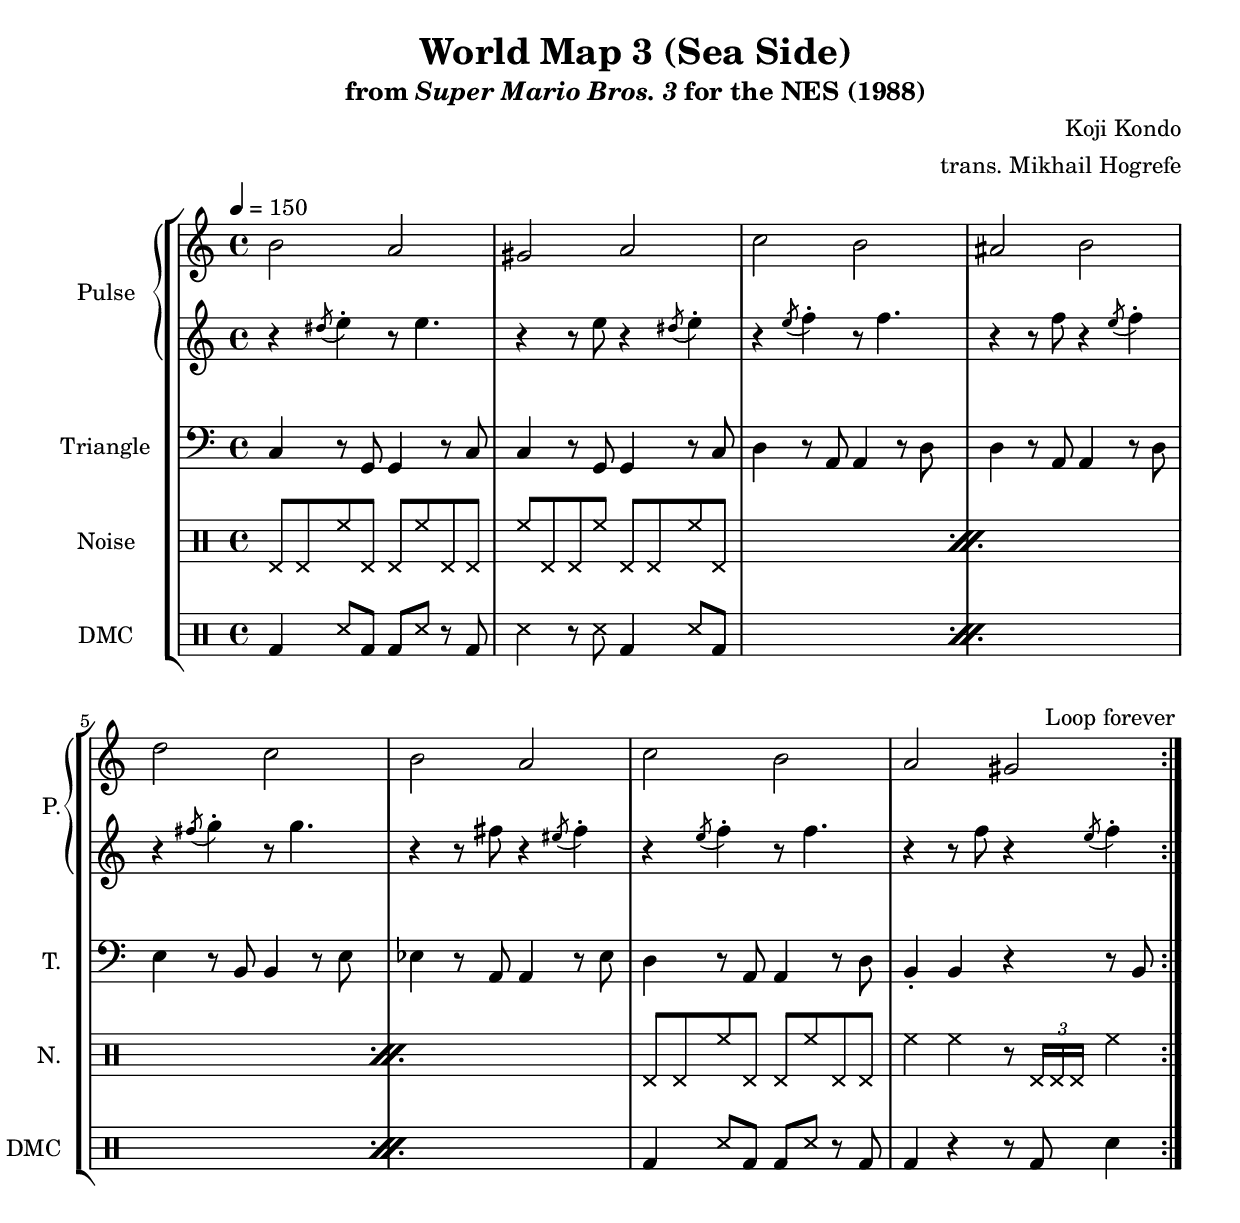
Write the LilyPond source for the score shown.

\version "2.24.3"

\paper {
  left-margin = 0.6\in
}

\book {
    \header {
        title = "World Map 3 (Sea Side)"
        subtitle = \markup { "from" {\italic "Super Mario Bros. 3"} "for the NES (1988)" }
        composer = "Koji Kondo"
        arranger = "trans. Mikhail Hogrefe"
    }

    \score {
        {
            \new StaffGroup <<
                \new GrandStaff <<
                    \set GrandStaff.instrumentName = "Pulse"
                    \set GrandStaff.shortInstrumentName = "P."
                    \new Staff \relative c'' {
\tempo 4 = 150
                        \repeat volta 2 {
b2 a |
gis2 a |
c2 b |
ais2 b |
d2 c |
b2 a |
c2 b |
a2 gis |
                        }
\once \override Score.RehearsalMark.self-alignment-X = #RIGHT
\mark \markup { \fontsize #-2 "Loop forever" }
                    }

                    \new Staff \relative c'' {
r4 \acciaccatura dis8 e4-. r8 e4. |
r4 r8 e r4 \acciaccatura dis8 e4-. |
r4 \acciaccatura e8 f4-. r8 f4. |
r4 r8 f r4 \acciaccatura e8 f4-. |
r4 \acciaccatura fis8 g4-. r8 g4. |
r4 r8 fis r4 \acciaccatura eis8 fis4-. |
r4 \acciaccatura e8 f4-. r8 f4. |
r4 r8 f r4 \acciaccatura e8 f4-. |
                    }
                >>

                \new Staff \relative c {
                    \set Staff.instrumentName = "Triangle"
                    \set Staff.shortInstrumentName = "T."
\clef bass
c4 r8 g g4 r8 c |
c4 r8 g g4 r8 c |
d4 r8 a a4 r8 d |
d4 r8 a a4 r8 d |
e4 r8 b b4 r8 e |
ees4 r8 a, a4 r8 ees' |
d4 r8 a a4 r8 d |
b4-. b r r8 b |
                }

                \new DrumStaff {
                    \drummode {
                        \set Staff.instrumentName="Noise"
                        \set Staff.shortInstrumentName="N."
                        \repeat percent 3 {
hhp8 hhp hh hhp hhp hh hhp hhp |
hh8 hhp hhp hh hhp hhp hh hhp |
                        }
hhp8 hhp hh hhp hhp hh hhp hhp |
hh4 hh r8 \tuplet 3/2 { hhp16 hhp hhp } hh4 |
                    }
                }

                \new DrumStaff {
                    \drummode {
                        \set Staff.instrumentName="DMC"
                        \set Staff.shortInstrumentName="DMC"
                        \repeat percent 3 {
bd4 ss8 bd bd ss r bd |
ss4 r8 ss bd4 ss8 bd |
                        }
bd4 ss8 bd bd ss r bd |
bd4 r r8 bd sn4 |
                    }
                }
            >>
        }
        \layout {
            \context {
                \Staff
                \RemoveEmptyStaves
            }
            \context {
                \DrumStaff
                \RemoveEmptyStaves
            }
        }
    }
}
